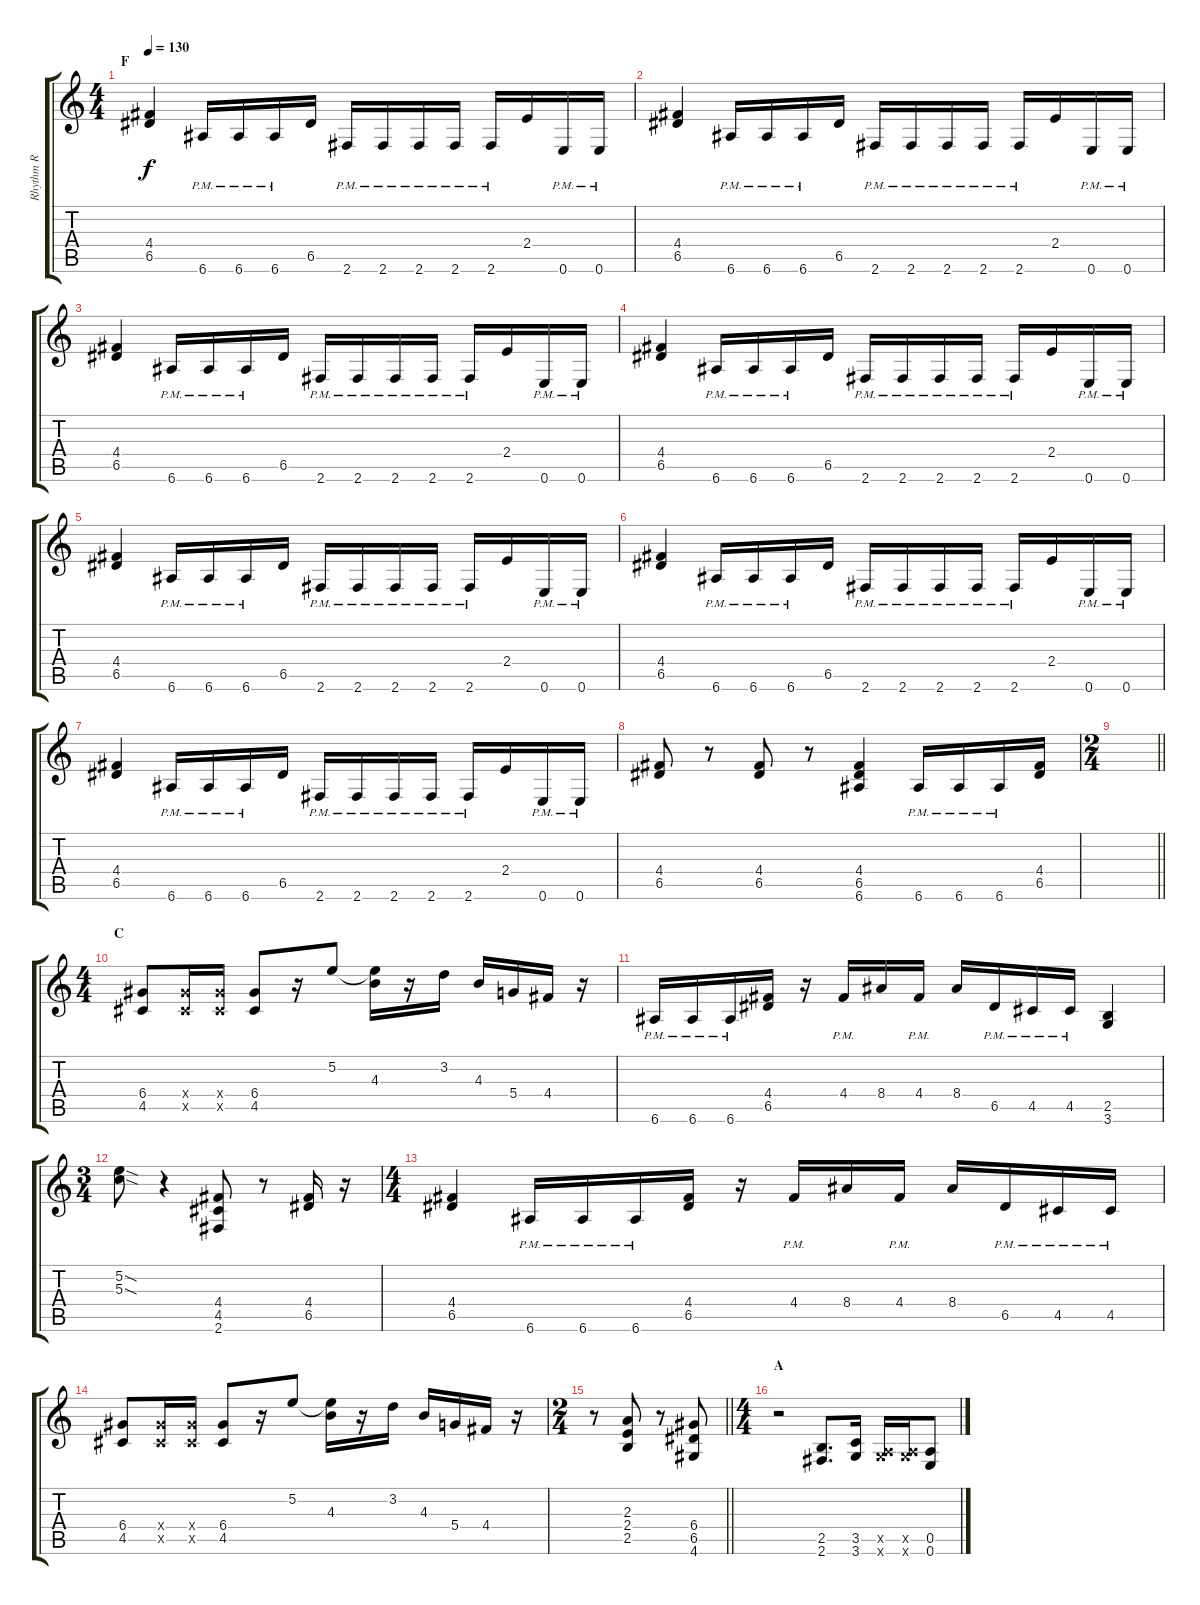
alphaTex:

\track ("Rhythm R" "Rhythm R") {instrument distortionguitar}
\staff {score tabs}
\tuning (E4 B3 G3 D3 A2 E2) {hide}
\ts (4 4)
\section ("" "F")
\tempo 130
\clef g2
\ks c
(4.4 6.5).4{dy f} 6.6{pm}.16 6.6{pm}.16 6.6{pm}.16 6.5.16 2.6{pm}.16 2.6{pm}.16 2.6{pm}.16 2.6{pm}.16 2.6{pm}.16 2.4.16 0.6{pm}.16 0.6{pm}.16 |
(4.4 6.5).4 6.6{pm}.16 6.6{pm}.16 6.6{pm}.16 6.5.16 2.6{pm}.16 2.6{pm}.16 2.6{pm}.16 2.6{pm}.16 2.6{pm}.16 2.4.16 0.6{pm}.16 0.6{pm}.16 |
(4.4 6.5).4 6.6{pm}.16 6.6{pm}.16 6.6{pm}.16 6.5.16 2.6{pm}.16 2.6{pm}.16 2.6{pm}.16 2.6{pm}.16 2.6{pm}.16 2.4.16 0.6{pm}.16 0.6{pm}.16 |
(4.4 6.5).4 6.6{pm}.16 6.6{pm}.16 6.6{pm}.16 6.5.16 2.6{pm}.16 2.6{pm}.16 2.6{pm}.16 2.6{pm}.16 2.6{pm}.16 2.4.16 0.6{pm}.16 0.6{pm}.16 |
(4.4 6.5).4 6.6{pm}.16 6.6{pm}.16 6.6{pm}.16 6.5.16 2.6{pm}.16 2.6{pm}.16 2.6{pm}.16 2.6{pm}.16 2.6{pm}.16 2.4.16 0.6{pm}.16 0.6{pm}.16 |
(4.4 6.5).4 6.6{pm}.16 6.6{pm}.16 6.6{pm}.16 6.5.16 2.6{pm}.16 2.6{pm}.16 2.6{pm}.16 2.6{pm}.16 2.6{pm}.16 2.4.16 0.6{pm}.16 0.6{pm}.16 |
(4.4 6.5).4 6.6{pm}.16 6.6{pm}.16 6.6{pm}.16 6.5.16 2.6{pm}.16 2.6{pm}.16 2.6{pm}.16 2.6{pm}.16 2.6{pm}.16 2.4.16 0.6{pm}.16 0.6{pm}.16 |
(4.4 6.5).8 r.8 (4.4 6.5).8 r.8 (4.4 6.5 6.6).4 6.6{pm}.16 6.6{pm}.16 6.6{pm}.16 (4.4 6.5).16 |
\ts (2 4)
\barLineRight lightlight
|
\ts (4 4)
\section ("" "C")
(6.4 4.5).8 (6.4{x} 4.5{x}).16 (6.4{x} 4.5{x}).16 (6.4 4.5).8 r.16 5.2.8 (5.2{t} 4.3).16 r.16 3.2.16 4.3.16 5.4.16 4.4.16 r.16 |
6.6{pm}.16 6.6{pm}.16 6.6{pm}.16 (4.4 6.5).16 r.16 4.4{pm}.16 8.4.16 4.4{pm}.16 8.4.16 6.5{pm}.16 4.5{pm}.16 4.5{pm}.16 (2.5 3.6).4 |
\ts (3 4)
(5.2{sod} 5.3{sod}).8 r.4 (4.4 4.5 2.6).8 r.8 (4.4 6.5).16 r.16 |
\ts (4 4)
(4.4 6.5).4 6.6{pm}.16 6.6{pm}.16 6.6{pm}.16 (4.4 6.5).16 r.16 4.4{pm}.16 8.4.16 4.4{pm}.16 8.4.16 6.5{pm}.16 4.5{pm}.16 4.5{pm}.16 |
(6.4 4.5).8 (6.4{x} 4.5{x}).16 (6.4{x} 4.5{x}).16 (6.4 4.5).8 r.16 5.2.8 (5.2{t} 4.3).16 r.16 3.2.16 4.3.16 5.4.16 4.4.16 r.16 |
\ts (2 4)
\barLineRight lightlight
r.8 (2.3 2.4 2.5).8 r.8 (6.4 6.5 4.6).8 |
\ts (4 4)
\section ("" "A")
r.2 (2.5 2.6).8{d} (3.5 3.6).16 (0.5{x} 3.6{x}).16 (0.5{x} 3.6{x}).16 (0.5 0.6).8
